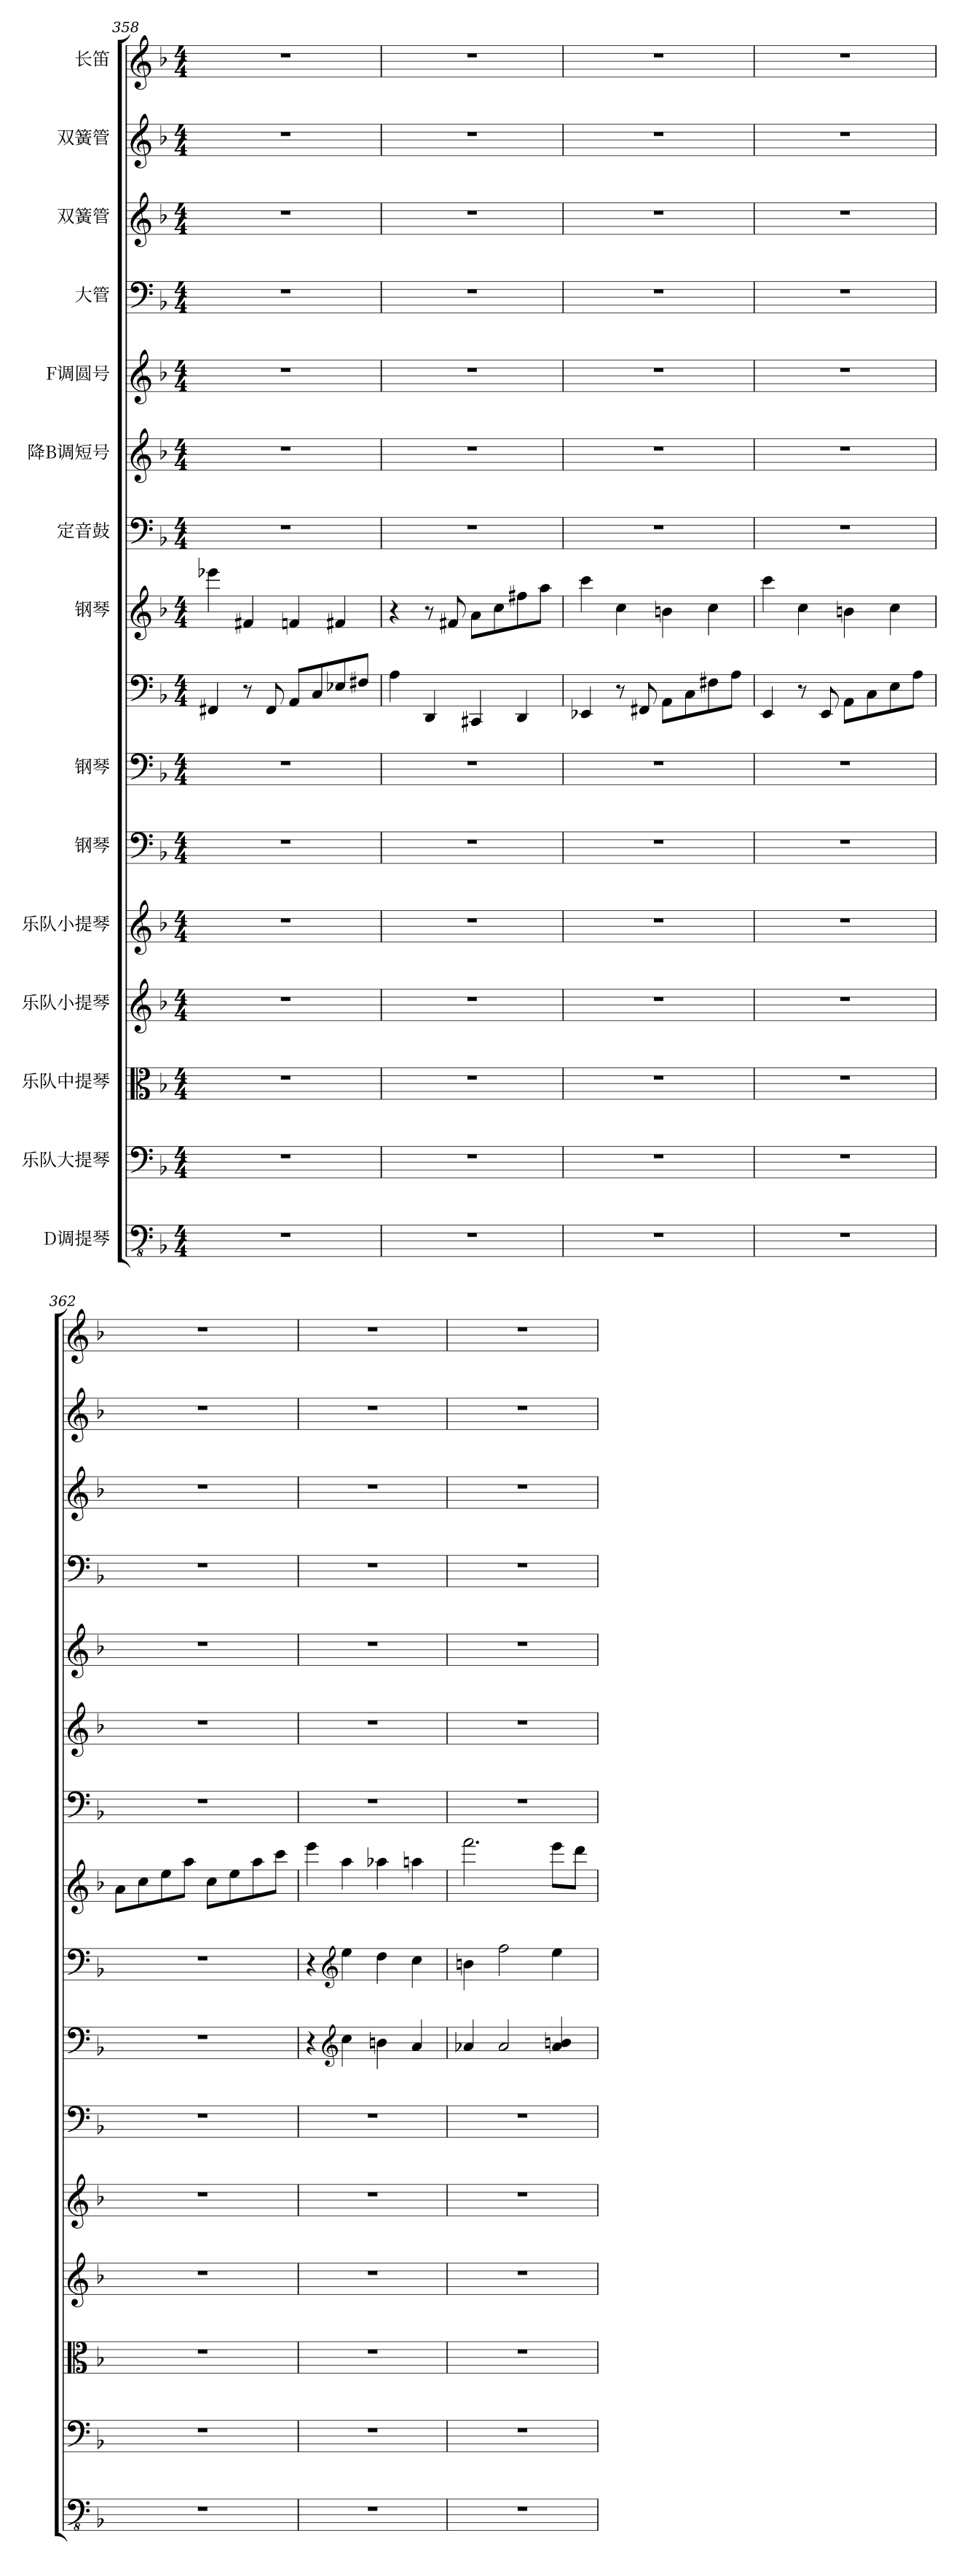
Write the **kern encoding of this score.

**kern	**kern	**kern	**kern	**kern	**kern	**kern	**kern	**kern	**kern	**kern	**kern	**kern	**kern	**kern	**kern
*part15	*part14	*part13	*part12	*part11	*part10	*part9	*part9	*part8	*part7	*part6	*part5	*part4	*part3	*part2	*part1
*staff16	*staff15	*staff14	*staff13	*staff12	*staff11	*staff10	*staff9	*staff8	*staff7	*staff6	*staff5	*staff4	*staff3	*staff2	*staff1
*I"D调提琴	*I"乐队大提琴	*I"乐队中提琴	*I"乐队小提琴	*I"乐队小提琴	*I"钢琴	*I"钢琴	*	*I"钢琴	*I"定音鼓	*I"降B调短号	*I"F调圆号	*I"大管	*I"双簧管	*I"双簧管	*I"长笛
*clefFv4	*clefF4	*clefC3	*clefG2	*clefG2	*clefF4	*clefF4	*clefF4	*clefG2	*clefF4	*clefG2	*clefG2	*clefF4	*clefG2	*clefG2	*clefG2
*ITrd7c12	*	*	*	*	*	*	*	*	*	*ITrd1c2	*ITrd4c7	*	*	*	*
*k[b-]	*k[b-]	*k[b-]	*k[b-]	*k[b-]	*k[b-]	*k[b-]	*k[b-]	*k[b-]	*k[b-]	*k[b-e-a-]	*k[b-e-]	*k[b-]	*k[b-]	*k[b-]	*k[b-]
*M4/4	*M4/4	*M4/4	*M4/4	*M4/4	*M4/4	*M4/4	*M4/4	*M4/4	*M4/4	*M4/4	*M4/4	*M4/4	*M4/4	*M4/4	*M4/4
=358	=358	=358	=358	=358	=358	=358	=358	=358	=358	=358	=358	=358	=358	=358	=358
1r	1r	1r	1r	1r	1r	1r	4FF#X/	4eee-X\	1r	1r	1r	1r	1r	1r	1r
.	.	.	.	.	.	.	8r	4f#X/	.	.	.	.	.	.	.
.	.	.	.	.	.	.	8FF#/	.	.	.	.	.	.	.	.
.	.	.	.	.	.	.	8AA/L	4fn/	.	.	.	.	.	.	.
.	.	.	.	.	.	.	8C/	.	.	.	.	.	.	.	.
.	.	.	.	.	.	.	8E-X/	4f#X/	.	.	.	.	.	.	.
.	.	.	.	.	.	.	8F#X/J	.	.	.	.	.	.	.	.
=359	=359	=359	=359	=359	=359	=359	=359	=359	=359	=359	=359	=359	=359	=359	=359
1r	1r	1r	1r	1r	1r	1r	4A\	4r	1r	1r	1r	1r	1r	1r	1r
.	.	.	.	.	.	.	4DD/	8r	.	.	.	.	.	.	.
.	.	.	.	.	.	.	.	8f#X/	.	.	.	.	.	.	.
.	.	.	.	.	.	.	4CC#X/	8a\L	.	.	.	.	.	.	.
.	.	.	.	.	.	.	.	8cc\	.	.	.	.	.	.	.
.	.	.	.	.	.	.	4DD/	8ff#X\	.	.	.	.	.	.	.
.	.	.	.	.	.	.	.	8aa\J	.	.	.	.	.	.	.
!!LO:PB:g=z
=360	=360	=360	=360	=360	=360	=360	=360	=360	=360	=360	=360	=360	=360	=360	=360
*	*	*	*	*	*	*	*	*	*	*	*	*	*	*	*MM240
1r	1r	1r	1r	1r	1r	1r	4EE-X/	4ccc\	1r	1r	1r	1r	1r	1r	1r
.	.	.	.	.	.	.	8r	4cc\	.	.	.	.	.	.	.
.	.	.	.	.	.	.	8FF#X/	.	.	.	.	.	.	.	.
.	.	.	.	.	.	.	8AA\L	4bn\	.	.	.	.	.	.	.
.	.	.	.	.	.	.	8C\	.	.	.	.	.	.	.	.
.	.	.	.	.	.	.	8F#X\	4cc\	.	.	.	.	.	.	.
.	.	.	.	.	.	.	8A\J	.	.	.	.	.	.	.	.
=361	=361	=361	=361	=361	=361	=361	=361	=361	=361	=361	=361	=361	=361	=361	=361
*	*	*	*	*	*	*	*	*	*	*	*	*	*	*	*MM200
1r	1r	1r	1r	1r	1r	1r	4EE/	4ccc\	1r	1r	1r	1r	1r	1r	1r
.	.	.	.	.	.	.	8r	4cc\	.	.	.	.	.	.	.
.	.	.	.	.	.	.	8EE/	.	.	.	.	.	.	.	.
.	.	.	.	.	.	.	8AA\L	4bn\	.	.	.	.	.	.	.
.	.	.	.	.	.	.	8C\	.	.	.	.	.	.	.	.
.	.	.	.	.	.	.	8E\	4cc\	.	.	.	.	.	.	.
.	.	.	.	.	.	.	8A\J	.	.	.	.	.	.	.	.
=362	=362	=362	=362	=362	=362	=362	=362	=362	=362	=362	=362	=362	=362	=362	=362
*	*	*	*	*	*	*	*	*	*	*	*	*	*	*	*MM260
1r	1r	1r	1r	1r	1r	1r	1r	8a\L	1r	1r	1r	1r	1r	1r	1r
.	.	.	.	.	.	.	.	8cc\	.	.	.	.	.	.	.
.	.	.	.	.	.	.	.	8ee\	.	.	.	.	.	.	.
.	.	.	.	.	.	.	.	8aa\J	.	.	.	.	.	.	.
.	.	.	.	.	.	.	.	8cc\L	.	.	.	.	.	.	.
.	.	.	.	.	.	.	.	8ee\	.	.	.	.	.	.	.
.	.	.	.	.	.	.	.	8aa\	.	.	.	.	.	.	.
.	.	.	.	.	.	.	.	8ccc\J	.	.	.	.	.	.	.
=363	=363	=363	=363	=363	=363	=363	=363	=363	=363	=363	=363	=363	=363	=363	=363
*	*	*	*	*	*	*	*	*	*	*	*	*	*	*	*MM256
1r	1r	1r	1r	1r	1r	4r	4r	4eee\	1r	1r	1r	1r	1r	1r	1r
*	*	*	*	*	*	*clefG2	*clefG2	*	*	*	*	*	*	*	*
.	.	.	.	.	.	4cc\	4ee\	4aa\	.	.	.	.	.	.	.
.	.	.	.	.	.	4bn\	4dd\	4aa-X\	.	.	.	.	.	.	.
.	.	.	.	.	.	4a/	4cc\	4aan\	.	.	.	.	.	.	.
=364	=364	=364	=364	=364	=364	=364	=364	=364	=364	=364	=364	=364	=364	=364	=364
1r	1r	1r	1r	1r	1r	4a-X/	4bn\	2.fff\	1r	1r	1r	1r	1r	1r	1r
.	.	.	.	.	.	2a-/	2ff\	.	.	.	.	.	.	.	.
.	.	.	.	.	.	4a-/ 4bn/	4ee\	8eee\L	.	.	.	.	.	.	.
.	.	.	.	.	.	.	.	8ddd\J	.	.	.	.	.	.	.
=	=	=	=	=	=	=	=	=	=	=	=	=	=	=	=
*-	*-	*-	*-	*-	*-	*-	*-	*-	*-	*-	*-	*-	*-	*-	*-
